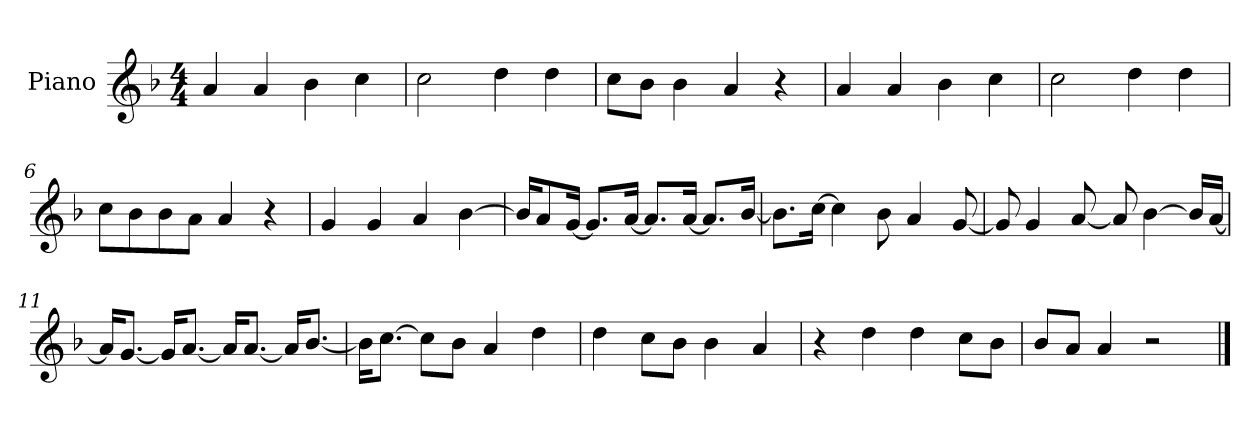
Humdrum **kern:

**kern
*part1
*staff1
*I"Piano
*I'P-no
*clefG2
*k[b-]
*M4/4
*MM90
=1
4a/
4a/
4b-\
4cc\
=2
2cc\
4dd\
4dd\
=3
8cc\L
8b-\J
4b-\
4a/
4r
=4
4a/
4a/
4b-\
4cc\
=5
2cc\
4dd\
4dd\
=6
8cc\L
8b-\
8b-\
8a\J
4a/
4r
=7
4g/
4g/
4a/
[4b-\
!!LO:LB:g=z
=8
16b-/KL]
8a/
[16g/Jk
8.g/L]
[16a/Jk
8.a/L]
[16a/Jk
8.a/L]
[16b-/Jk
=9
8.b-\L]
[16cc\Jk
4cc\]
8b-\
4a/
[8g/
=10
8g/]
4g/
[8a/
8a/]
[4b-\
16b-/LL]
[16a/JJ
=11
16a/KL]
[8.g/J
16g/KL]
[8.a/J
16a/KL]
[8.a/J
16a/KL]
[8.b-/J
=12
16b-\KL]
[8.cc\J
8cc\L]
8b-\J
4a/
4dd\
!!LO:LB:g=z
=13
4dd\
8cc\L
8b-\J
4b-\
4a/
=14
4r
4dd\
4dd\
8cc\L
8b-\J
=15
8b-/L
8a/J
4a/
2r
==
*-
